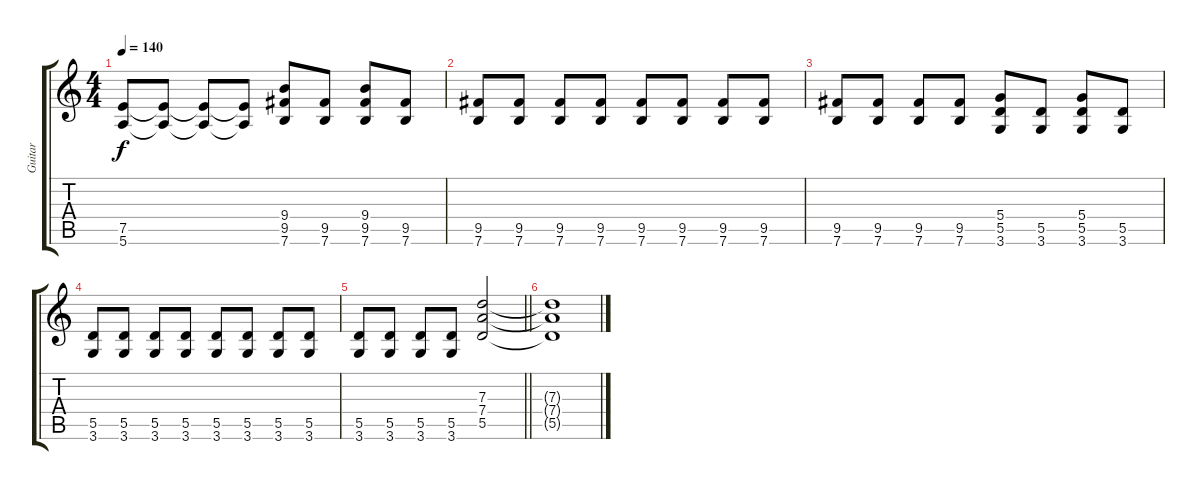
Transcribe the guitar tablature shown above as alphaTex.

\track ("Guitar" "Guitar") {instrument overdrivenguitar}
\staff {score tabs}
\tuning (E4 B3 G3 D3 A2 E2) {hide}
\ts (4 4)
\tempo 140
\clef g2
\ks c
(7.5{t} 5.6{t}).8{dy f} (7.5{t} 5.6{t}).8 (7.5{t} 5.6{t}).8 (7.5{t} 5.6{t}).8 (9.4 9.5 7.6).8 (9.5 7.6).8 (9.4 9.5 7.6).8 (9.5 7.6).8 |
(9.5 7.6).8 (9.5 7.6).8 (9.5 7.6).8 (9.5 7.6).8 (9.5 7.6).8 (9.5 7.6).8 (9.5 7.6).8 (9.5 7.6).8 |
(9.5 7.6).8 (9.5 7.6).8 (9.5 7.6).8 (9.5 7.6).8 (5.4 5.5 3.6).8 (5.5 3.6).8 (5.4 5.5 3.6).8 (5.5 3.6).8 |
(5.5 3.6).8 (5.5 3.6).8 (5.5 3.6).8 (5.5 3.6).8 (5.5 3.6).8 (5.5 3.6).8 (5.5 3.6).8 (5.5 3.6).8 |
\barLineRight lightlight
(5.5 3.6).8 (5.5 3.6).8 (5.5 3.6).8 (5.5 3.6).8 (7.3 7.4 5.5).2 |
(7.3{t} 7.4{t} 5.5{t}).1
